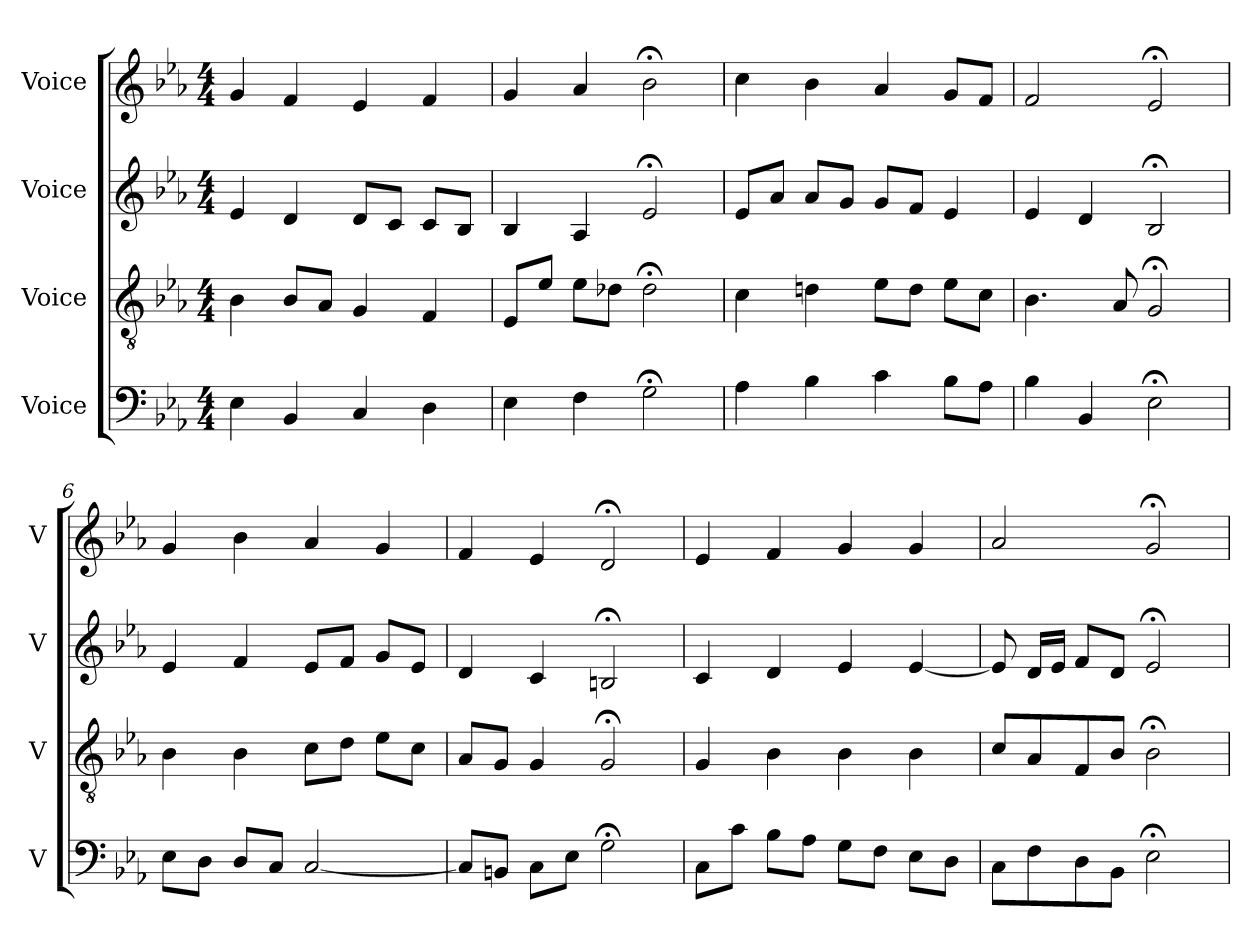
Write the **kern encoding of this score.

**kern	**kern	**kern	**kern
*part4	*part3	*part2	*part1
*staff4	*staff3	*staff2	*staff1
*I"Voice	*I"Voice	*I"Voice	*I"Voice
*I'V	*I'V	*I'V	*I'V
*clefF4	*clefGv2	*clefG2	*clefG2
*k[b-e-a-]	*k[b-e-a-]	*k[b-e-a-]	*k[b-e-a-]
*M4/4	*M4/4	*M4/4	*M4/4
=	=	=	=
4E-	4B-	4e-	4g
4BB-	8B-L	4d	4f
.	8A-J	.	.
4C	4G	8dL	4e-
.	.	8cJ	.
4D	4F	8cL	4f
.	.	8B-J	.
=3	=3	=3	=3
4E-	8E-L	4B-	4g
.	8e-J	.	.
4F	8e-L	4A-	4a-
.	8d-XJ	.	.
2G;<	2d-;<	2e-;<	2b-;<
=4	=4	=4	=4
4A-	4c	8e-L	4cc
.	.	8a-J	.
4B-	4dn	8a-L	4b-
.	.	8gJ	.
4c	8e-L	8gL	4a-
.	8dJ	8fJ	.
8B-L	8e-L	4e-	8gL
8A-J	8cJ	.	8fJ
=5	=5	=5	=5
4B-	4.B-	4e-	2f
4BB-	.	4d	.
.	8A-	.	.
2E-;<	2G;<	2B-;<	2e-;<
=6	=6	=6	=6
8E-L	4B-	4e-	4g
8DJ	.	.	.
8DL	4B-	4f	4b-
8CJ	.	.	.
[2C	8cL	8e-L	4a-
.	8dJ	8fJ	.
.	8e-L	8gL	4g
.	8cJ	8e-J	.
=7	=7	=7	=7
8CL]	8A-L	4d	4f
8BBnJ	8GJ	.	.
8CL	4G	4c	4e-
8E-J	.	.	.
2G;<	2G;<	2Bn;<	2d;<
=8	=8	=8	=8
8CL	4G	4c	4e-
8cJ	.	.	.
8B-L	4B-	4d	4f
8A-J	.	.	.
8GL	4B-	4e-	4g
8FJ	.	.	.
8E-L	4B-	[4e-	4g
8DJ	.	.	.
=9	=9	=9	=9
8CL	8cL	8e-]	2a-
8F	8A-	16dLL	.
.	.	16e-JJ	.
8D	8F	8fL	.
8BB-J	8B-J	8dJ	.
2E-;<	2B-;<	2e-;<	2g;<
=	=	=	=
*-	*-	*-	*-
